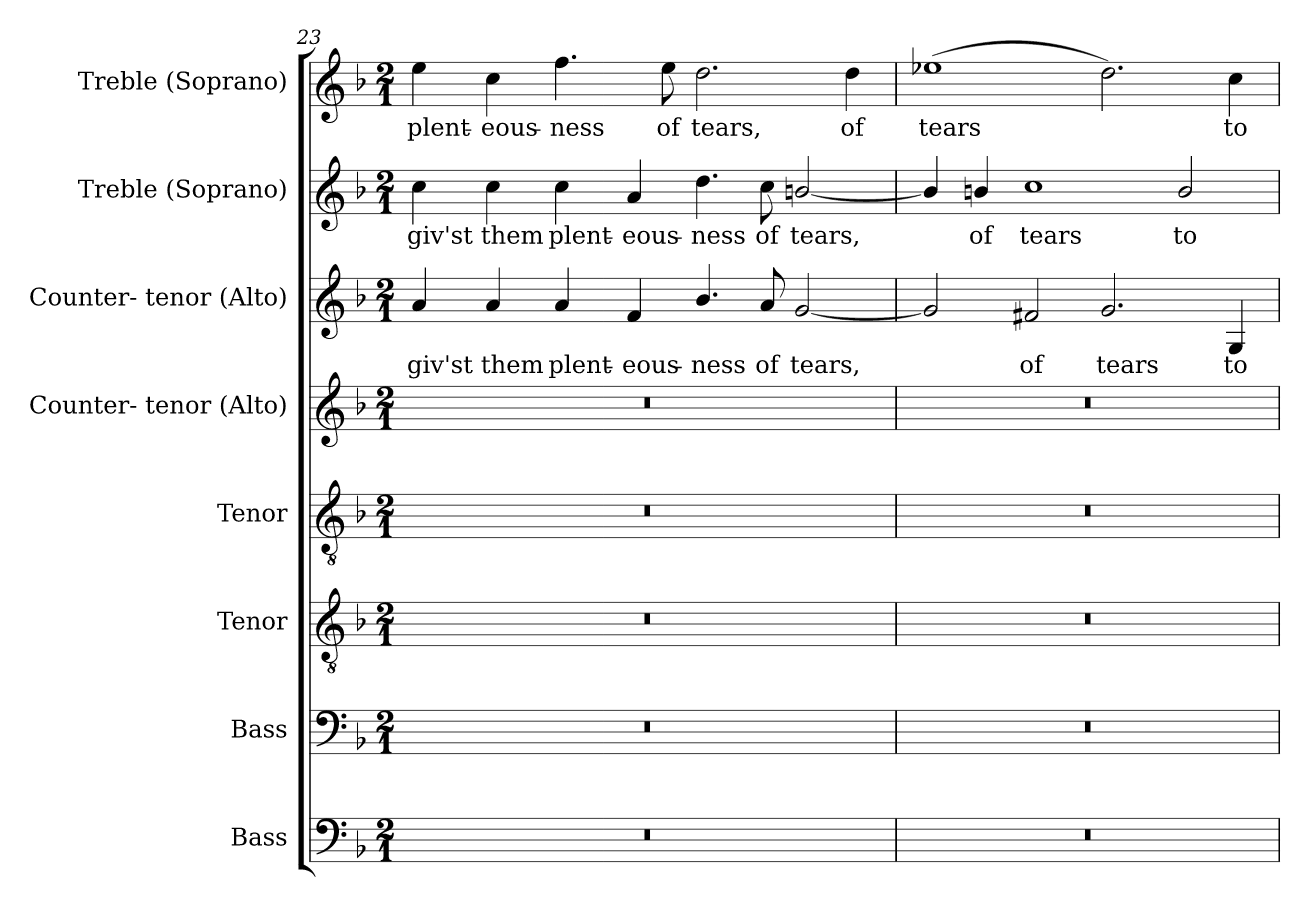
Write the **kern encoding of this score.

**kern	**kern	**kern	**kern	**kern	**kern	**text	**kern	**text	**kern	**text
*part8	*part7	*part6	*part5	*part4	*part3	*part3	*part2	*part2	*part1	*part1
*staff8	*staff7	*staff6	*staff5	*staff4	*staff3	*staff3	*staff2	*staff2	*staff1	*staff1
*I"Bass	*I"Bass	*I"Tenor	*I"Tenor	*I"Counter- tenor (Alto)	*I"Counter- tenor (Alto)	*	*I"Treble (Soprano)	*	*I"Treble (Soprano)	*
*I'B.	*I'B.	*I'T.	*I'T.	*I'A.	*I'A.	*	*I'S.	*	*I'S.	*
*clefF4	*clefF4	*clefGv2	*clefGv2	*clefG2	*clefG2	*	*clefG2	*	*clefG2	*
*	*	*ITrd7c12	*ITrd7c12	*	*	*	*	*	*	*
*k[b-]	*k[b-]	*k[b-]	*k[b-]	*k[b-]	*k[b-]	*	*k[b-]	*	*k[b-]	*
*F:	*F:	*F:	*F:	*F:	*F:	*	*F:	*	*F:	*
*M2/1	*M2/1	*M2/1	*M2/1	*M2/1	*M2/1	*	*M2/1	*	*M2/1	*
=23	=23	=23	=23	=23	=23	=23	=23	=23	=23	=23
!LO:N:vis=1	!LO:N:vis=1	!LO:N:vis=1	!LO:N:vis=1	!LO:N:vis=1	!	!	!	!	!	!
!	!	!	!	!	!	!LO:LY:b:color=#000000	!	!	!	!
!	!	!	!	!	!	!	!	!LO:LY:b:color=#000000	!	!
!	!	!	!	!	!	!	!	!	!	!LO:LY:b:color=#000000
0r	0r	0r	0r	0r	4ai/	giv'st	4cci\	giv'st	4eei\	plent-
!	!	!	!	!	!	!LO:LY:b:color=#000000	!	!	!	!
!	!	!	!	!	!	!	!	!LO:LY:b:color=#000000	!	!
!	!	!	!	!	!	!	!	!	!	!LO:LY:b:color=#000000
.	.	.	.	.	4ai/	them	4cci\	them	4cci\	-eous-
!	!	!	!	!	!	!LO:LY:b:color=#000000	!	!	!	!
!	!	!	!	!	!	!	!	!LO:LY:b:color=#000000	!	!
!	!	!	!	!	!	!	!	!	!	!LO:LY:b:color=#000000
.	.	.	.	.	4ai/	plent-	4cci\	plent-	4.ffi\	-ness
!	!	!	!	!	!	!LO:LY:b:color=#000000	!	!	!	!
!	!	!	!	!	!	!	!	!LO:LY:b:color=#000000	!	!
.	.	.	.	.	4fi/	-eous-	4ai/	-eous-	.	.
!	!	!	!	!	!	!	!	!	!	!LO:LY:b:color=#000000
.	.	.	.	.	.	.	.	.	8eei\	of
!	!	!	!	!	!	!LO:LY:b:color=#000000	!	!	!	!
!	!	!	!	!	!	!	!	!LO:LY:b:color=#000000	!	!
!	!	!	!	!	!	!	!	!	!	!LO:LY:b:color=#000000
.	.	.	.	.	4.b-i/	-ness	4.ddi\	-ness	2.ddi\	tears,
!	!	!	!	!	!	!LO:LY:b:color=#000000	!	!	!	!
!	!	!	!	!	!	!	!	!LO:LY:b:color=#000000	!	!
.	.	.	.	.	8ai/	of	8cci\	of	.	.
!	!	!	!	!	!	!LO:LY:b:color=#000000	!	!	!	!
!	!	!	!	!	!	!	!	!LO:LY:b:color=#000000	!	!
.	.	.	.	.	[2gi/	tears,	[2bni/	tears,	.	.
!	!	!	!	!	!	!	!	!	!	!LO:LY:b:color=#000000
.	.	.	.	.	.	.	.	.	4ddi\	of
!!LO:LB:g=z
=24	=24	=24	=24	=24	=24	=24	=24	=24	=24	=24
!LO:N:vis=1	!LO:N:vis=1	!LO:N:vis=1	!LO:N:vis=1	!LO:N:vis=1	!	!	!	!	!	!
!	!	!	!	!	!	!	!	!	!	!LO:LY:b:color=#000000
0r	0r	0r	0r	0r	2gi/]	.	4bi/]	.	(1ee-Xi	tears
!	!	!	!	!	!	!	!	!LO:LY:b:color=#000000	!	!
.	.	.	.	.	.	.	4bni/	of	.	.
!	!	!	!	!	!	!LO:LY:b:color=#000000	!	!	!	!
!	!	!	!	!	!	!	!	!LO:LY:b:color=#000000	!	!
.	.	.	.	.	2f#Xi/	of	1cci	tears	.	.
!	!	!	!	!	!	!LO:LY:b:color=#000000	!	!	!	!
.	.	.	.	.	2.gi/	tears	.	.	2.ddi\)	.
!	!	!	!	!	!	!	!	!LO:LY:b:color=#000000	!	!
.	.	.	.	.	.	.	2bi/	to	.	.
!	!	!	!	!	!	!LO:LY:b:color=#000000	!	!	!	!
!	!	!	!	!	!	!	!	!	!	!LO:LY:b:color=#000000
.	.	.	.	.	4Gi/	to	.	.	4cci\	to
=	=	=	=	=	=	=	=	=	=	=
*-	*-	*-	*-	*-	*-	*-	*-	*-	*-	*-
